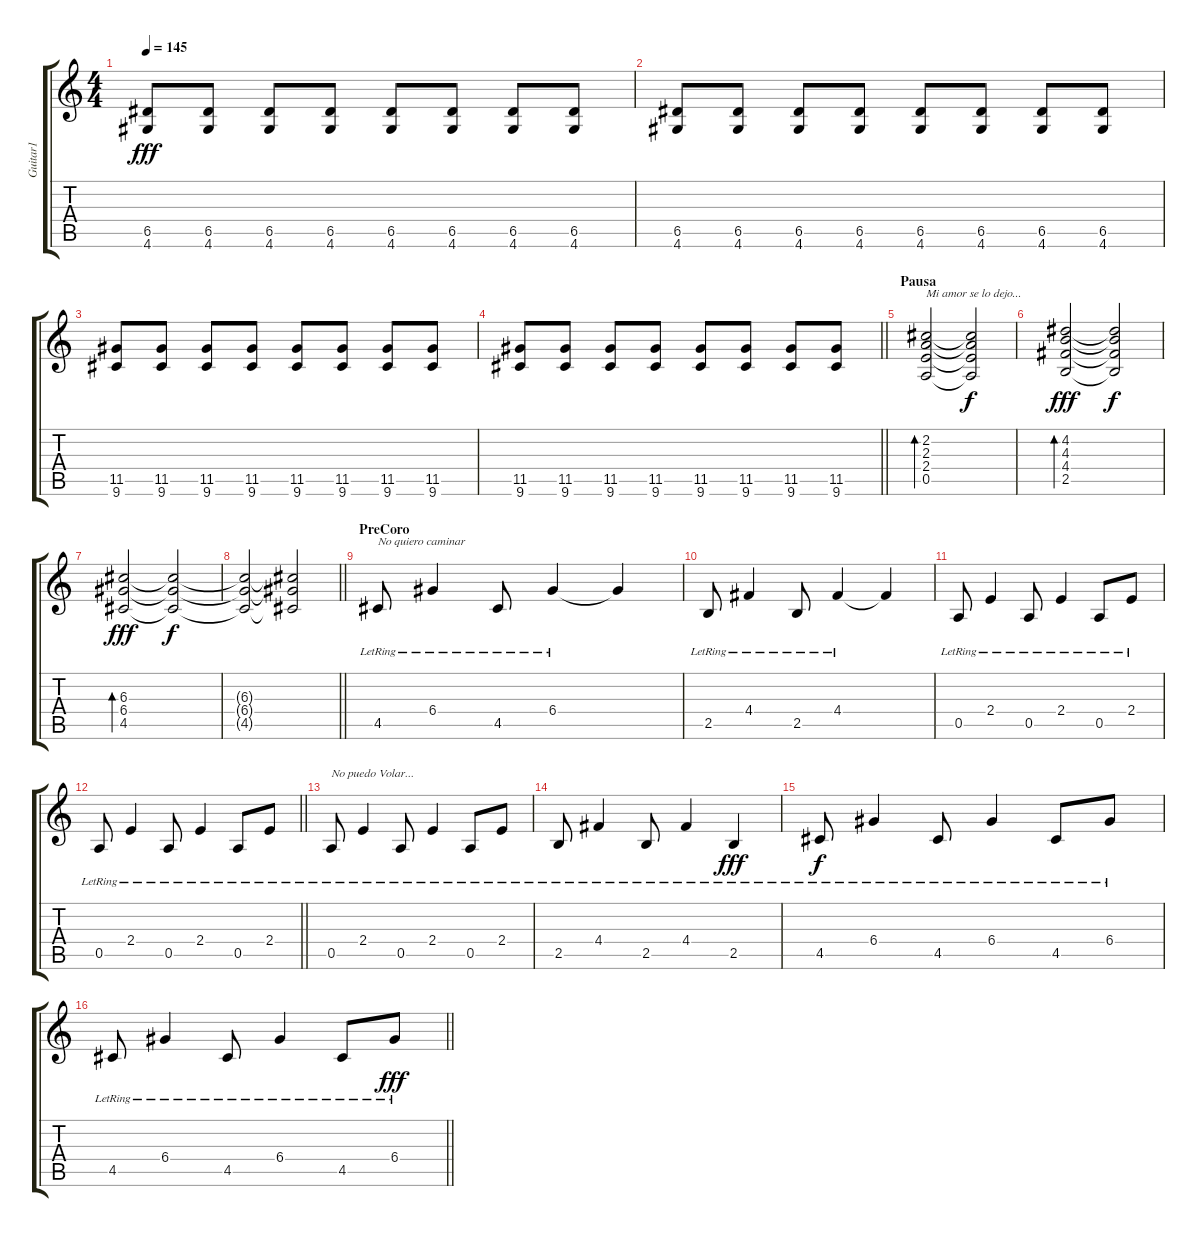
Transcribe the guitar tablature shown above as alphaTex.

\track ("Guitar1" "Guitar1") {instrument electricguitarjazz}
\staff {score tabs}
\tuning (E4 B3 G3 D3 A2 E2) {hide}
\ts (4 4)
\tempo 145
\clef g2
\ks c
(6.5 4.6).8{dy fff} (6.5 4.6).8 (6.5 4.6).8 (6.5 4.6).8 (6.5 4.6).8 (6.5 4.6).8 (6.5 4.6).8 (6.5 4.6).8 |
(6.5 4.6).8 (6.5 4.6).8 (6.5 4.6).8 (6.5 4.6).8 (6.5 4.6).8 (6.5 4.6).8 (6.5 4.6).8 (6.5 4.6).8 |
(11.5 9.6).8 (11.5 9.6).8 (11.5 9.6).8 (11.5 9.6).8 (11.5 9.6).8 (11.5 9.6).8 (11.5 9.6).8 (11.5 9.6).8 |
\barLineRight lightlight
(11.5 9.6).8 (11.5 9.6).8 (11.5 9.6).8 (11.5 9.6).8 (11.5 9.6).8 (11.5 9.6).8 (11.5 9.6).8 (11.5 9.6).8 |
\section ("" "Pausa")
(2.2 2.3 2.4 0.5).2{bd 480 txt "Mi amor se lo dejo..." instrument electricguitarjazz} (2.2{t} 2.3{t} 2.4{t} 0.5{t}).2{dy f} |
(4.2 4.3 4.4 2.5).2{bd 480 dy fff} (4.2{t} 4.3{t} 4.4{t} 2.5{t}).2{dy f} |
(6.3 6.4 4.5).2{bd 480 dy fff} (6.3{t} 6.4{t} 4.5{t}).2{dy f} |
\barLineRight lightlight
(6.3{t} 6.4{t} 4.5{t}).2 (6.3{t} 6.4{t} 4.5{t}).2 |
\section ("" "PreCoro")
4.5{lr}.8{txt "No quiero caminar"} 6.4{lr}.4 4.5{lr}.8 6.4{lr}.4 6.4{t}.4 |
2.5{lr}.8 4.4{lr}.4 2.5{lr}.8 4.4{lr}.4 4.4{t}.4 |
0.5{lr}.8 2.4{lr}.4 0.5{lr}.8 2.4{lr}.4 0.5{lr}.8 2.4{lr}.8 |
\barLineRight lightlight
0.5{lr}.8 2.4{lr}.4 0.5{lr}.8 2.4{lr}.4 0.5{lr}.8 2.4{lr}.8 |
0.5{lr}.8{txt "No puedo Volar..."} 2.4{lr}.4 0.5{lr}.8 2.4{lr}.4 0.5{lr}.8 2.4{lr}.8 |
2.5{lr}.8 4.4{lr}.4 2.5{lr}.8 4.4{lr}.4 2.5{lr}.4{dy fff} |
4.5{lr}.8{dy f} 6.4{lr}.4 4.5{lr}.8 6.4{lr}.4 4.5{lr}.8 6.4{lr}.8 |
\barLineRight lightlight
4.5{lr}.8 6.4{lr}.4 4.5{lr}.8 6.4{lr}.4 4.5{lr}.8 6.4{lr}.8{dy fff}
